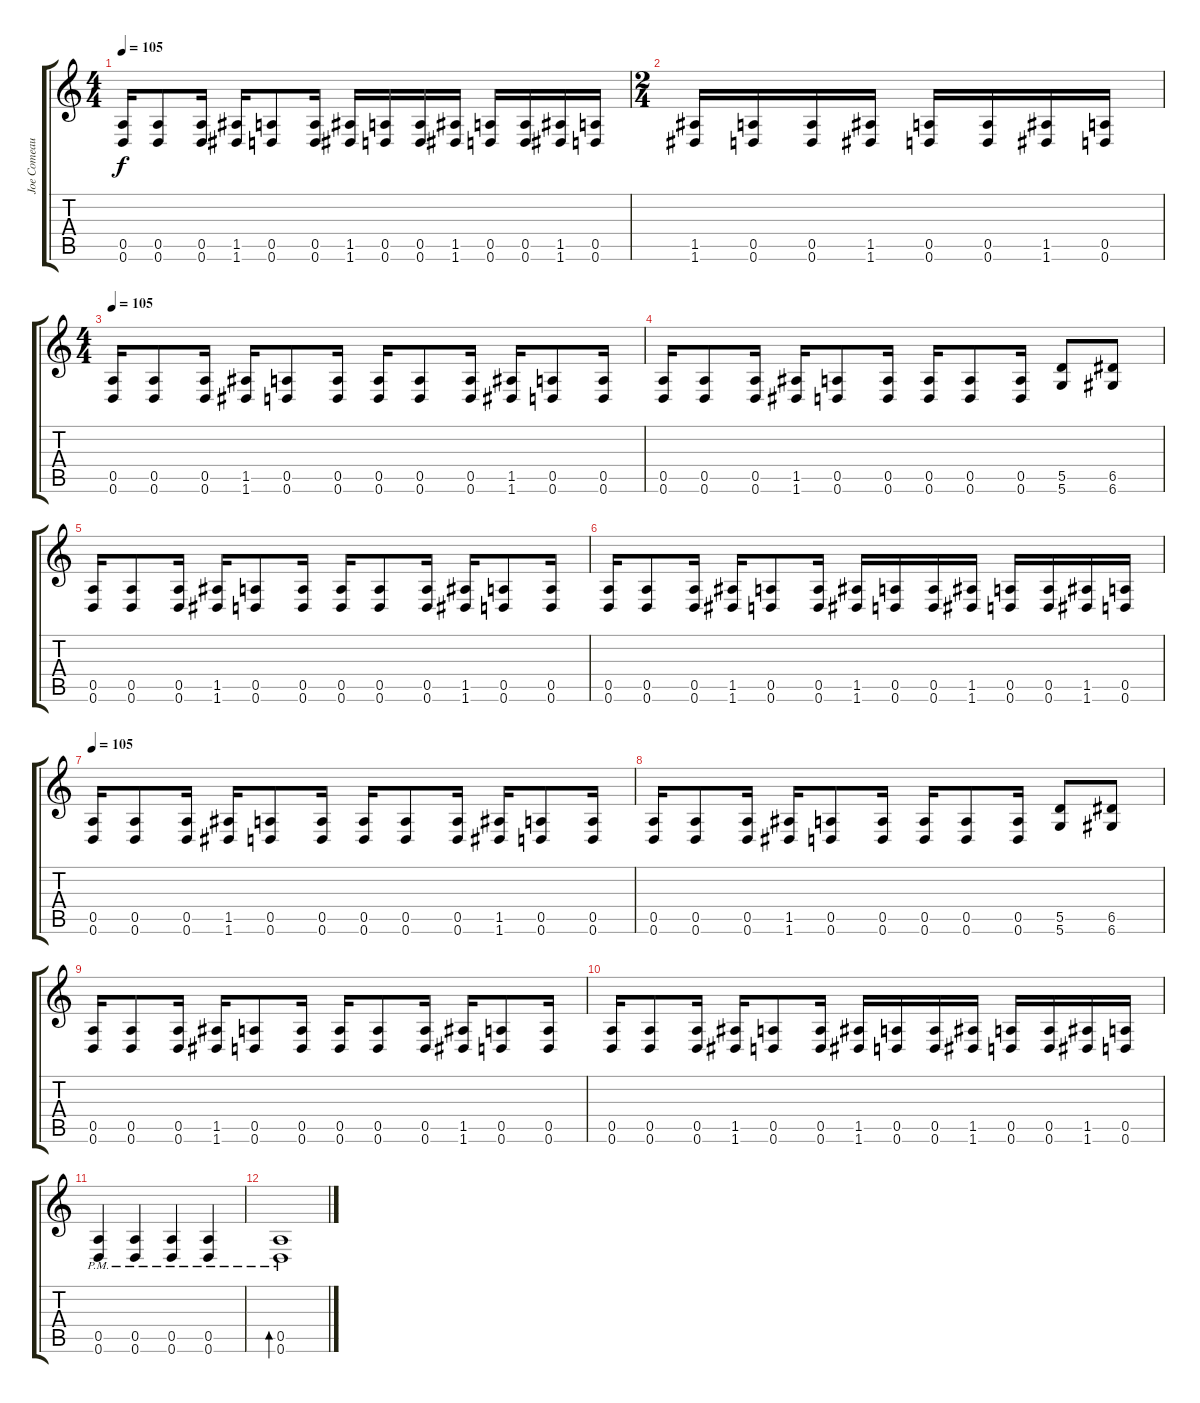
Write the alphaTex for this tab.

\track ("Joe Comeau" "Joe Comeau") {instrument distortionguitar}
\staff {score tabs}
\tuning (E4 B3 G3 D3 A2 D2) {hide}
\ts (4 4)
\tempo 105
\clef g2
\ks c
(0.5 0.6).16{dy f} (0.5 0.6).8 (0.5 0.6).16 (1.5 1.6).16 (0.5 0.6).8 (0.5 0.6).16 (1.5 1.6).16 (0.5 0.6).16 (0.5 0.6).16 (1.5 1.6).16 (0.5 0.6).16 (0.5 0.6).16 (1.5 1.6).16 (0.5 0.6).16 |
\ts (2 4)
(1.5 1.6).16 (0.5 0.6).16 (0.5 0.6).16 (1.5 1.6).16 (0.5 0.6).16 (0.5 0.6).16 (1.5 1.6).16 (0.5 0.6).16 |
\ts (4 4)
\tempo 105
(0.5 0.6).16 (0.5 0.6).8 (0.5 0.6).16 (1.5 1.6).16 (0.5 0.6).8 (0.5 0.6).16 (0.5 0.6).16 (0.5 0.6).8 (0.5 0.6).16 (1.5 1.6).16 (0.5 0.6).8 (0.5 0.6).16 |
(0.5 0.6).16 (0.5 0.6).8 (0.5 0.6).16 (1.5 1.6).16 (0.5 0.6).8 (0.5 0.6).16 (0.5 0.6).16 (0.5 0.6).8 (0.5 0.6).16 (5.5 5.6).8 (6.5 6.6).8 |
(0.5 0.6).16 (0.5 0.6).8 (0.5 0.6).16 (1.5 1.6).16 (0.5 0.6).8 (0.5 0.6).16 (0.5 0.6).16 (0.5 0.6).8 (0.5 0.6).16 (1.5 1.6).16 (0.5 0.6).8 (0.5 0.6).16 |
(0.5 0.6).16 (0.5 0.6).8 (0.5 0.6).16 (1.5 1.6).16 (0.5 0.6).8 (0.5 0.6).16 (1.5 1.6).16 (0.5 0.6).16 (0.5 0.6).16 (1.5 1.6).16 (0.5 0.6).16 (0.5 0.6).16 (1.5 1.6).16 (0.5 0.6).16 |
\tempo 105
(0.5 0.6).16 (0.5 0.6).8 (0.5 0.6).16 (1.5 1.6).16 (0.5 0.6).8 (0.5 0.6).16 (0.5 0.6).16 (0.5 0.6).8 (0.5 0.6).16 (1.5 1.6).16 (0.5 0.6).8 (0.5 0.6).16 |
(0.5 0.6).16 (0.5 0.6).8 (0.5 0.6).16 (1.5 1.6).16 (0.5 0.6).8 (0.5 0.6).16 (0.5 0.6).16 (0.5 0.6).8 (0.5 0.6).16 (5.5 5.6).8 (6.5 6.6).8 |
(0.5 0.6).16 (0.5 0.6).8 (0.5 0.6).16 (1.5 1.6).16 (0.5 0.6).8 (0.5 0.6).16 (0.5 0.6).16 (0.5 0.6).8 (0.5 0.6).16 (1.5 1.6).16 (0.5 0.6).8 (0.5 0.6).16 |
(0.5 0.6).16 (0.5 0.6).8 (0.5 0.6).16 (1.5 1.6).16 (0.5 0.6).8 (0.5 0.6).16 (1.5 1.6).16 (0.5 0.6).16 (0.5 0.6).16 (1.5 1.6).16 (0.5 0.6).16 (0.5 0.6).16 (1.5 1.6).16 (0.5 0.6).16 |
(0.5{pm} 0.6{pm}).4 (0.5{pm} 0.6{pm}).4 (0.5{pm} 0.6{pm}).4 (0.5{pm} 0.6{pm}).4 |
(0.5{pm} 0.6{pm}).1{bd 120}
